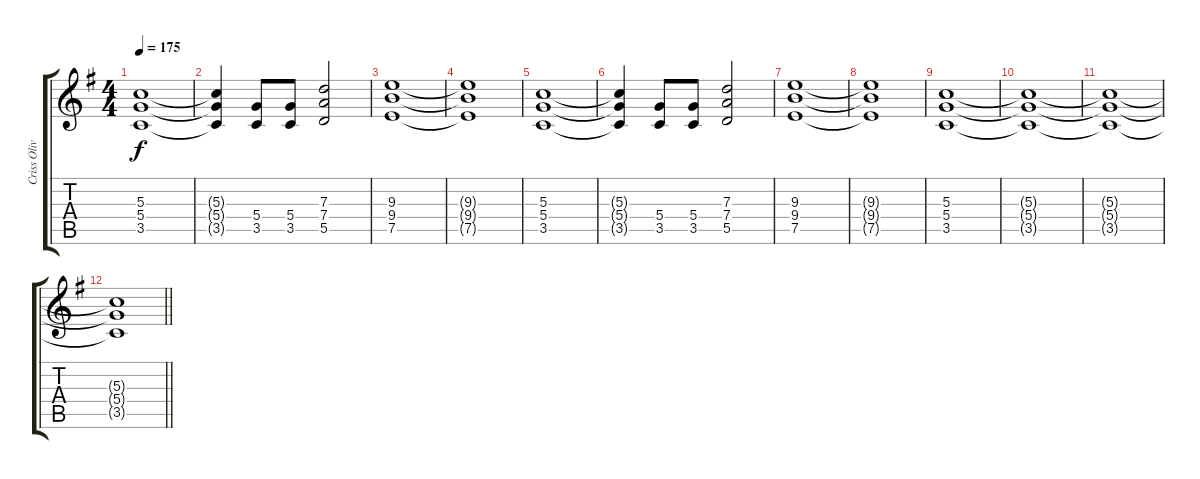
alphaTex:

\track ("Criss Oliva (rhythm)" "Criss Oliv") {instrument distortionguitar}
\staff {score tabs}
\tuning (E4 B3 G3 D3 A2 E2) {hide}
\ts (4 4)
\tempo 175
\clef g2
\ks eminor
(5.3 5.4 3.5).1{dy f} |
(5.3{t} 5.4{t} 3.5{t}).4 (5.4 3.5).8 (5.4 3.5).8 (7.3 7.4 5.5).2 |
(9.3 9.4 7.5).1 |
(9.3{t} 9.4{t} 7.5{t}).1 |
(5.3 5.4 3.5).1 |
(5.3{t} 5.4{t} 3.5{t}).4 (5.4 3.5).8 (5.4 3.5).8 (7.3 7.4 5.5).2 |
(9.3 9.4 7.5).1 |
(9.3{t} 9.4{t} 7.5{t}).1 |
(5.3 5.4 3.5).1 |
(5.3{t} 5.4{t} 3.5{t}).1{volume 6} |
(5.3{t} 5.4{t} 3.5{t}).1 |
\barLineRight lightlight
(5.3{t} 5.4{t} 3.5{t}).1
